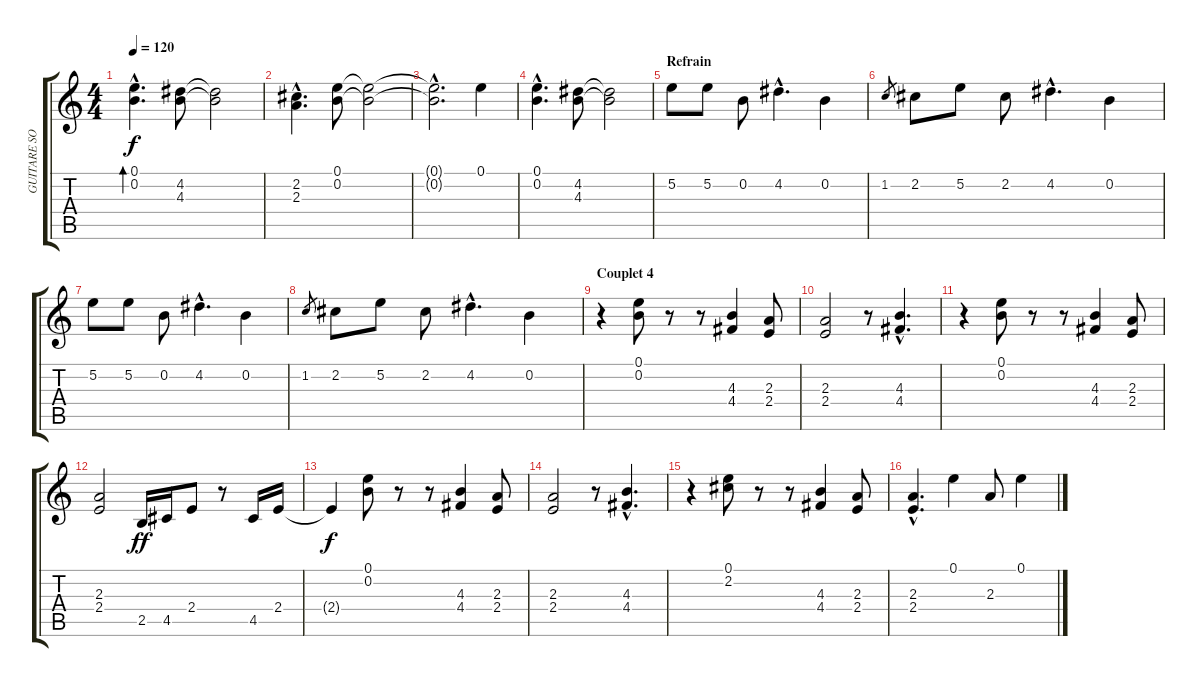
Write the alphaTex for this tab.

\track ("GUITARE SOLO" "GUITARE SO") {instrument overdrivenguitar}
\staff {score tabs}
\tuning (E4 B3 G3 D3 A2 E2) {hide}
\ts (4 4)
\tempo 120
\clef g2
\ks c
(0.1{hac} 0.2{hac}).4{d bd 240 dy f} (4.2 4.3).8 (4.2{t} 4.3{t}).2 |
(2.2{hac} 2.3{hac}).4{d} (0.1 0.2).8 (0.1{t} 0.2{t}).2 |
(0.1{hac t} 0.2{hac t}).2{d} 0.1.4 |
(0.1{hac} 0.2{hac}).4{d} (4.2 4.3).8 (4.2{t} 4.3{t}).2 |
\section ("" "Refrain")
5.2.8 5.2.8 0.2.8 4.2{hac}.4{d} 0.2.4 |
1.2.8{gr} 2.2.8 5.2.8 2.2.8 4.2{hac}.4{d} 0.2.4 |
5.2.8 5.2.8 0.2.8 4.2{hac}.4{d} 0.2.4 |
1.2.8{gr} 2.2.8 5.2.8 2.2.8 4.2{hac}.4{d} 0.2.4 |
\section ("" "Couplet 4")
r.4 (0.1 0.2).8 r.8 r.8 (4.3 4.4).4 (2.3 2.4).8 |
(2.3 2.4).2 r.8 (4.3{hac} 4.4{hac}).4{d} |
r.4 (0.1 0.2).8 r.8 r.8 (4.3 4.4).4 (2.3 2.4).8 |
(2.3 2.4).2 2.5.16{dy ff} 4.5.16 2.4.8 r.8 4.5.16 2.4.16 |
2.4{t}.4{dy f} (0.1 0.2).8 r.8 r.8 (4.3 4.4).4 (2.3 2.4).8 |
(2.3 2.4).2 r.8 (4.3{hac} 4.4{hac}).4{d} |
r.4 (0.1 2.2).8 r.8 r.8 (4.3 4.4).4 (2.3 2.4).8 |
(2.3{hac} 2.4{hac}).4{d} 0.1.4 2.3.8 0.1.4
